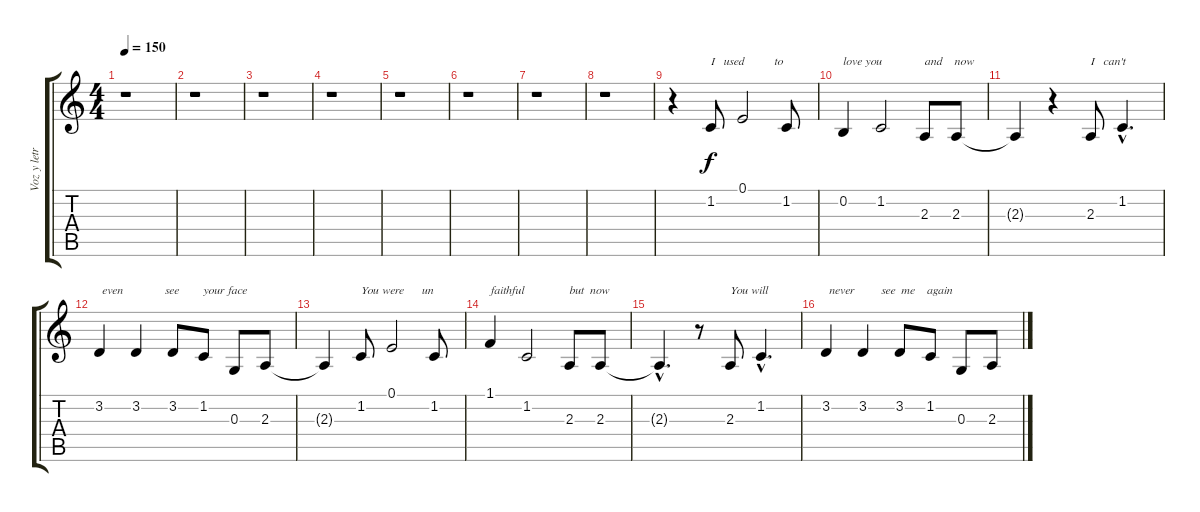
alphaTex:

\track ("Voz y letra" "Voz y letr") {instrument baritonesax}
\staff {score tabs}
\tuning (E4 B3 G3 D3 A2 E2) {hide}
\ts (4 4)
\tempo 150
\clef g2
\ks c
r.1{dy f instrument baritonesax} |
r.1 |
r.1 |
r.1 |
r.1 |
r.1 |
r.1 |
r.1 |
r.4 1.2.8{txt "I   used          to"} 0.1.2 1.2.8 |
0.2.4{txt "love you"} 1.2.2 2.3.8{txt "and    now"} 2.3.8 |
2.3{t}.4 r.4 2.3.8{txt "I   can't"} 1.2{hac}.4{d} |
3.2.4{txt " even              see        your face"} 3.2.4 3.2.8 1.2.8 0.3.8 2.3.8 |
2.3{t}.4 1.2.8{txt "You were      un"} 0.1.2 1.2.8 |
1.1.4{txt "faithful"} 1.2.2 2.3.8{txt "but  now"} 2.3.8 |
2.3{hac t}.4{d} r.8 2.3.8{txt "You will"} 1.2{hac}.4{d} |
3.2.4{txt " never         see  me    again"} 3.2.4 3.2.8 1.2.8 0.3.8 2.3.8
